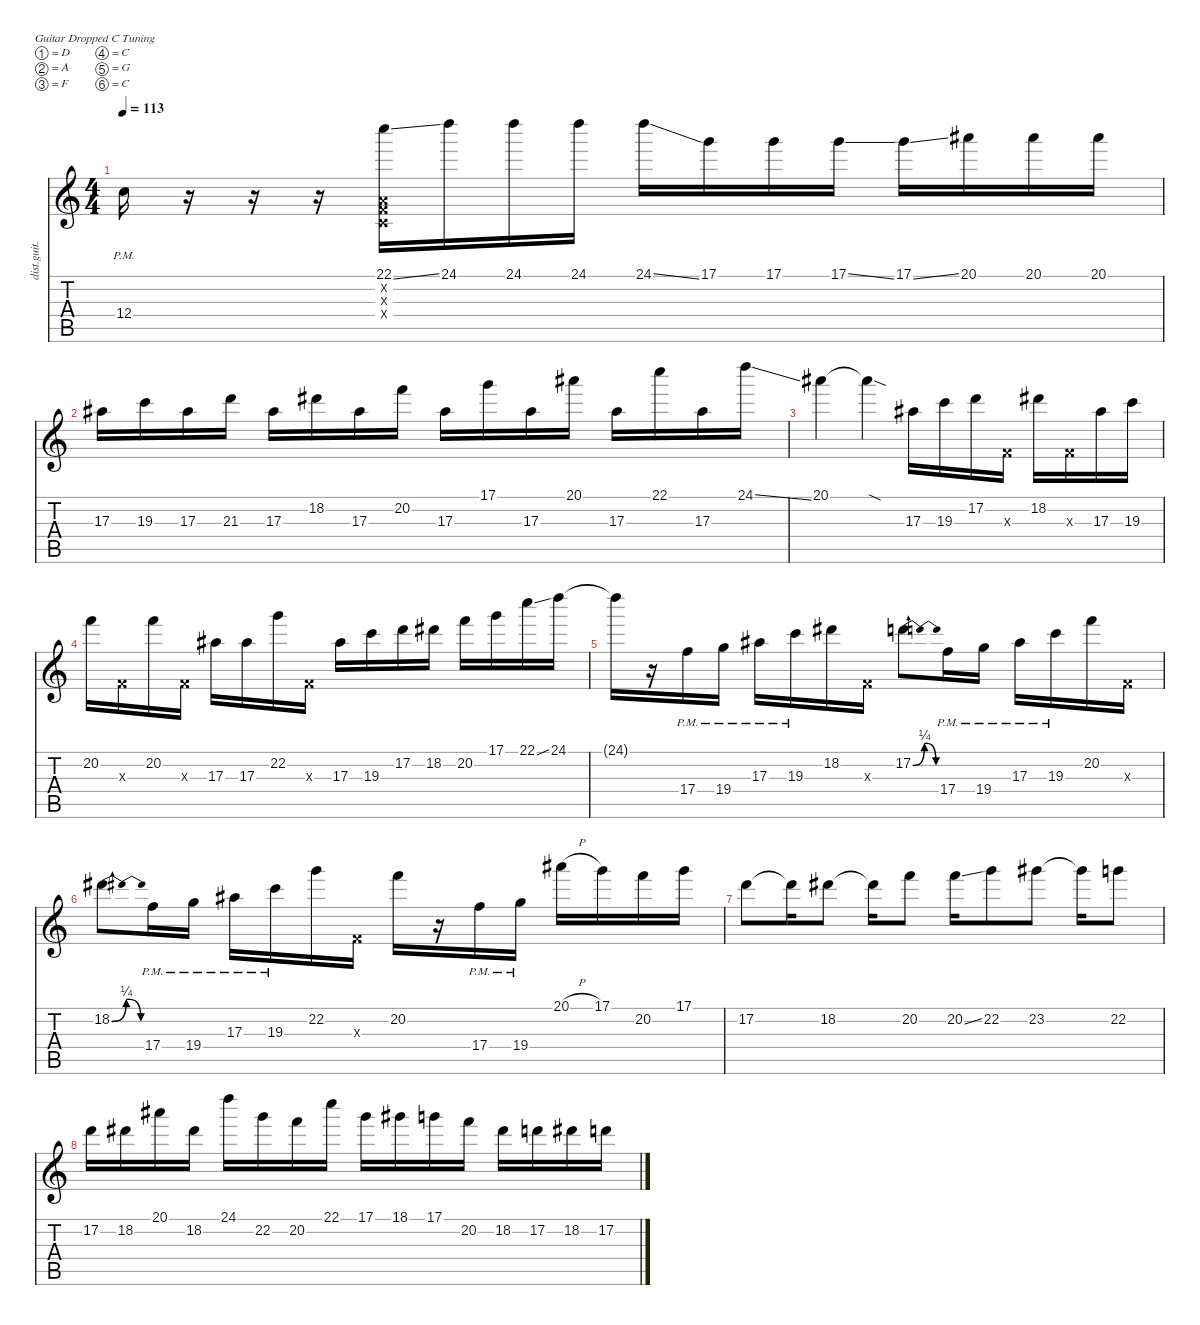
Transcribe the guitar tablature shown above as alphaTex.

\defaultSystemsLayout 4
\hideDynamics
\bracketExtendMode nobrackets
\otherSystemsTrackNameOrientation horizontal
\track ("Distortion Guitar" "dist.guit.") {instrument distortionguitar}
\staff {score tabs}
\tuning (D4 A3 F3 C3 G2 C2)
\ts (4 4)
\tempo 113
\clef g2
\ks c
12.4{pm t}.16{dy mf beam Down} r.16{beam Down} r.16{beam Down} r.16{beam Down} (22.1{ss} 0.2{x} 0.3{x} 0.4{x}).16{beam Down} 24.1.16{beam Down} 24.1.16{beam Down} 24.1.16{beam Down} 24.1{ss}.16{beam Down} 17.1.16{beam Down} 17.1.16{beam Down} 17.1{ss}.16{beam Down} 17.1{ss}.16{beam Down} 20.1{acc #}.16{beam Down} 20.1{acc #}.16{beam Down} 20.1{acc #}.16{beam Down} |
17.3{acc #}.16{beam Down} 19.3.16{beam Down} 17.3{acc #}.16{beam Down} 21.3.16{beam Down} 17.3{acc #}.16{beam Down} 18.2{acc #}.16{beam Down} 17.3{acc #}.16{beam Down} 20.2.16{beam Down} 17.3{acc #}.16{beam Down} 17.1.16{beam Down} 17.3{acc #}.16{beam Down} 20.1{acc #}.16{beam Down} 17.3{acc #}.16{beam Down} 22.1.16{beam Down} 17.3{acc #}.16{beam Down} 24.1{ss}.16{beam Down} |
20.1{acc #}.4{beam Down} 20.1{sod t acc #}.4{beam Down} 17.3{acc #}.16{beam Down} 19.3.16{beam Down} 17.2.16{beam Down} 0.3{x}.16{beam Down} 18.2{acc #}.16{beam Down} 0.3{x}.16{beam Down} 17.3{acc #}.16{beam Down} 19.3.16{beam Down} |
20.2.16{beam Down} 0.3{x}.16{beam Down} 20.2.16{beam Down} 0.3{x}.16{beam Down} 17.3{acc #}.16{beam Down} 17.3{acc #}.16{beam Down} 22.2.16{beam Down} 0.3{x}.16{beam Down} 17.3{acc #}.16{beam Down} 19.3.16{beam Down} 17.2.16{beam Down} 18.2{acc #}.16{beam Down} 20.2.16{beam Down} 17.1.16{beam Down} 22.1{ss}.16{beam Down} 24.1.16{beam Down} |
24.1{t}.16{beam Down} r.16{beam Down} 17.4{pm}.16{beam Down} 19.4{pm}.16{beam Down} 17.3{pm acc #}.16{beam Down} 19.3{pm}.16{beam Down} 18.2{acc #}.16{beam Down} 0.3{x}.16{beam Down} 17.2{be (bendrelease 0 0 10.2 1 20.4 1 30 0)}.8{beam Down} 17.4{pm}.16{beam Down} 19.4{pm}.16{beam Down} 17.3{pm acc #}.16{beam Down} 19.3{pm}.16{beam Down} 20.2.16{beam Down} 0.3{x}.16{beam Down} |
18.2{be (bendrelease 0 0 9.6 1 20.4 1 30 0) acc #}.8{beam Down} 17.4{pm}.16{beam Down} 19.4{pm}.16{beam Down} 17.3{pm acc #}.16{beam Down} 19.3{pm}.16{beam Down} 22.2.16{beam Down} 0.3{x}.16{beam Down} 20.2.16{beam Down} r.16{beam Down} 17.4{pm}.16{beam Down} 19.4{pm}.16{beam Down} 20.1{h acc #}.16{beam Down} 17.1.16{beam Down} 20.2.16{beam Down} 17.1.16{beam Down} |
17.2.8{beam Down} 17.2{t}.16{beam Down} 18.2{acc #}.8{beam Down} 18.2{t acc #}.16{beam Down} 20.2.8{beam Down} 20.2{ss}.16{beam Down} 22.2.8{beam Down} 23.2{acc #}.8{beam Down} 23.2{t acc #}.16{beam Down} 22.2.8{beam Down} |
17.2.16{beam Down} 18.2{acc #}.16{beam Down} 20.1{acc #}.16{beam Down} 18.2{acc #}.16{beam Down} 24.1.16{beam Down} 22.2.16{beam Down} 20.2.16{beam Down} 22.1.16{beam Down} 17.1.16{beam Down} 18.1{acc #}.16{beam Down} 17.1.16{beam Down} 20.2.16{beam Down} 18.2{acc #}.16{beam Down} 17.2.16{beam Down} 18.2{acc #}.16{beam Down} 17.2.16{beam Down}
